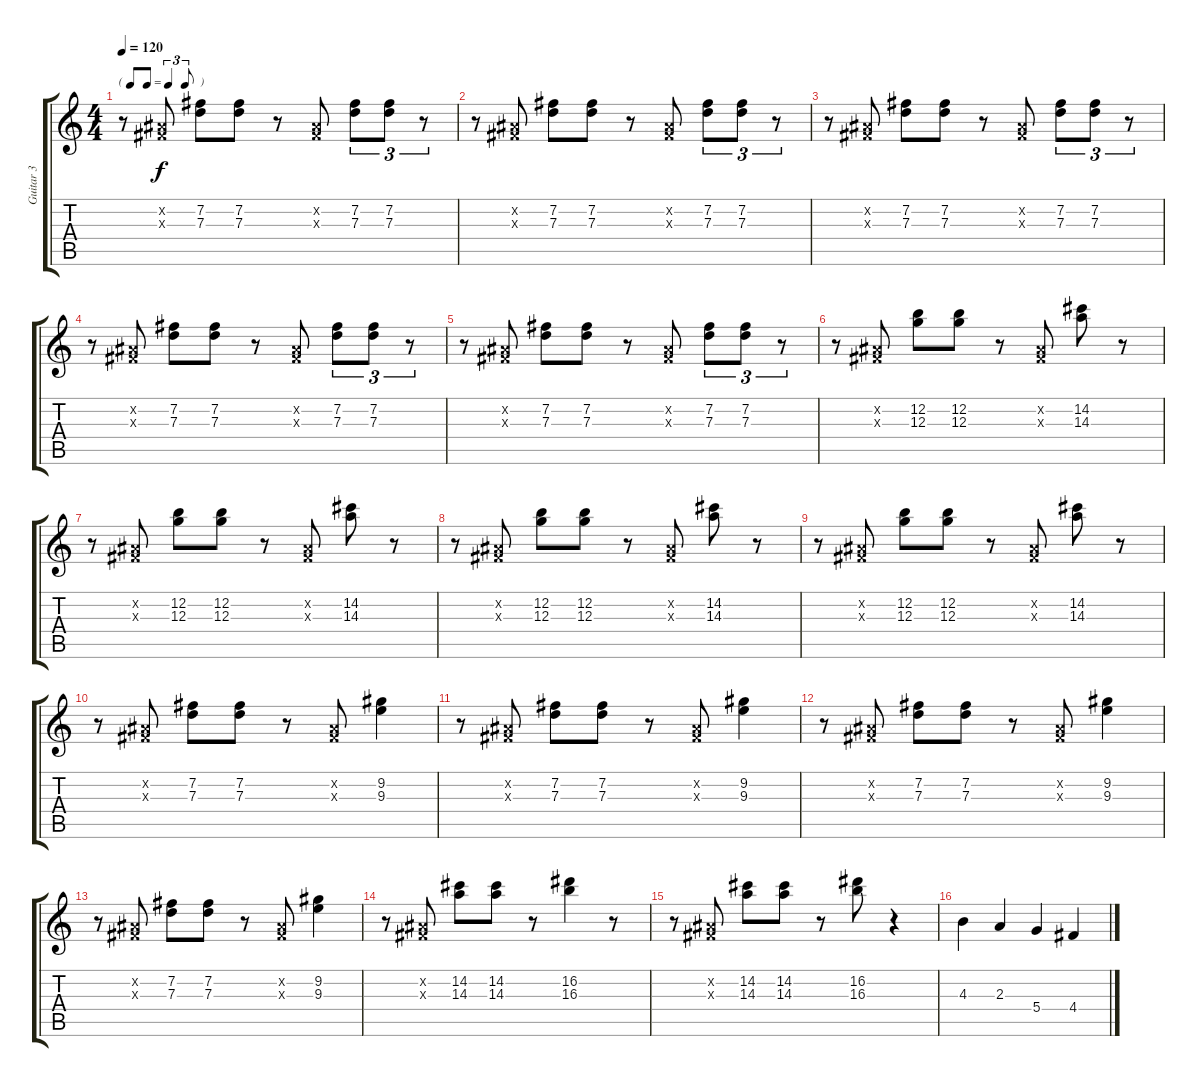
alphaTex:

\track ("Guitar 3" "Guitar 3") {instrument overdrivenguitar}
\staff {score tabs}
\tuning (E4 B3 G3 D3 A2 E2) {hide}
\ts (4 4)
\tf triplet8th
\tempo 120
\clef g2
\ks c
r.8{dy f} (-1.2{x} -1.3{x}).8 (7.2 7.3).8 (7.2 7.3).8 r.8 (-1.2{x} -1.3{x}).8 (7.2 7.3).8{tu (3 2)} (7.2 7.3).8{tu (3 2)} r.8{tu (3 2)} |
r.8 (-1.2{x} -1.3{x}).8 (7.2 7.3).8 (7.2 7.3).8 r.8 (-1.2{x} -1.3{x}).8 (7.2 7.3).8{tu (3 2)} (7.2 7.3).8{tu (3 2)} r.8{tu (3 2)} |
r.8 (-1.2{x} -1.3{x}).8 (7.2 7.3).8 (7.2 7.3).8 r.8 (-1.2{x} -1.3{x}).8 (7.2 7.3).8{tu (3 2)} (7.2 7.3).8{tu (3 2)} r.8{tu (3 2)} |
r.8 (-1.2{x} -1.3{x}).8 (7.2 7.3).8 (7.2 7.3).8 r.8 (-1.2{x} -1.3{x}).8 (7.2 7.3).8{tu (3 2)} (7.2 7.3).8{tu (3 2)} r.8{tu (3 2)} |
r.8 (-1.2{x} -1.3{x}).8 (7.2 7.3).8 (7.2 7.3).8 r.8 (-1.2{x} -1.3{x}).8 (7.2 7.3).8{tu (3 2)} (7.2 7.3).8{tu (3 2)} r.8{tu (3 2)} |
r.8 (-1.2{x} -1.3{x}).8 (12.2 12.3).8 (12.2 12.3).8 r.8 (-1.2{x} -1.3{x}).8 (14.2 14.3).8 r.8 |
r.8 (-1.2{x} -1.3{x}).8 (12.2 12.3).8 (12.2 12.3).8 r.8 (-1.2{x} -1.3{x}).8 (14.2 14.3).8 r.8 |
r.8 (-1.2{x} -1.3{x}).8 (12.2 12.3).8 (12.2 12.3).8 r.8 (-1.2{x} -1.3{x}).8 (14.2 14.3).8 r.8 |
r.8 (-1.2{x} -1.3{x}).8 (12.2 12.3).8 (12.2 12.3).8 r.8 (-1.2{x} -1.3{x}).8 (14.2 14.3).8 r.8 |
r.8 (-1.2{x} -1.3{x}).8 (7.2 7.3).8 (7.2 7.3).8 r.8 (-1.2{x} -1.3{x}).8 (9.2 9.3).4 |
r.8 (-1.2{x} -1.3{x}).8 (7.2 7.3).8 (7.2 7.3).8 r.8 (-1.2{x} -1.3{x}).8 (9.2 9.3).4 |
r.8 (-1.2{x} -1.3{x}).8 (7.2 7.3).8 (7.2 7.3).8 r.8 (-1.2{x} -1.3{x}).8 (9.2 9.3).4 |
r.8 (-1.2{x} -1.3{x}).8 (7.2 7.3).8 (7.2 7.3).8 r.8 (-1.2{x} -1.3{x}).8 (9.2 9.3).4 |
r.8 (-1.2{x} -1.3{x}).8 (14.2 14.3).8 (14.2 14.3).8 r.8 (16.2 16.3).4 r.8 |
r.8 (-1.2{x} -1.3{x}).8 (14.2 14.3).8 (14.2 14.3).8 r.8 (16.2 16.3).8 r.4 |
4.3.4 2.3.4 5.4.4 4.4.4
